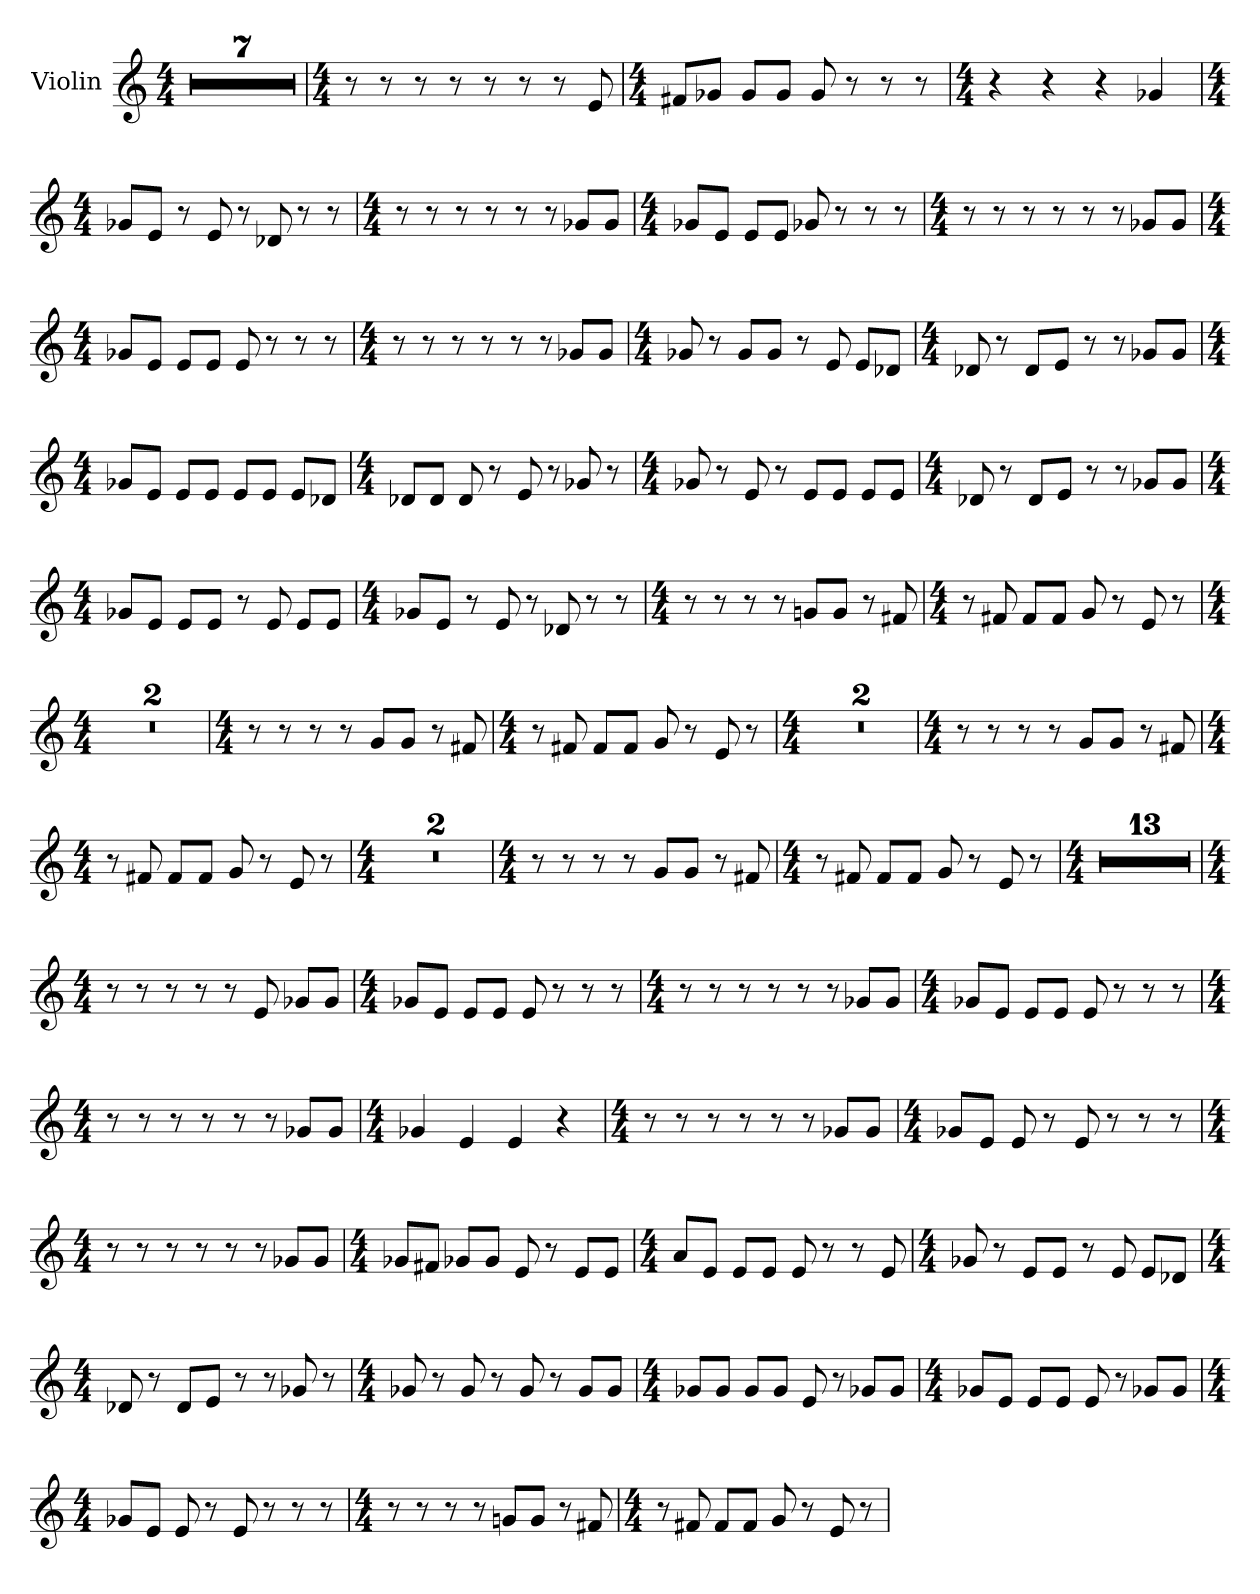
**kern
*part1
*staff1
*I"Violin
*I'Vln
*M4/4
=
1r
=
*M4/4
1r
=
*M4/4
1r
=
*M4/4
1r
=
*M4/4
1r
=
*M4/4
1r
=
*M4/4
1r
=
*M4/4
8r
8r
8r
8r
8r
8r
8r
8e
=
*M4/4
8f#XL
8g-XJ
8g-L
8g-J
8g-
8r
8r
8r
=
*M4/4
4r
4r
4r
4g-X
=
*M4/4
8g-XL
8eJ
8r
8e
8r
8d-X
8r
8r
=
*M4/4
8r
8r
8r
8r
8r
8r
8g-XL
8g-J
=
*M4/4
8g-XL
8eJ
8eL
8eJ
8g-X
8r
8r
8r
=
*M4/4
8r
8r
8r
8r
8r
8r
8g-XL
8g-J
=
*M4/4
8g-XL
8eJ
8eL
8eJ
8e
8r
8r
8r
=
*M4/4
8r
8r
8r
8r
8r
8r
8g-XL
8g-J
=
*M4/4
8g-X
8r
8g-L
8g-J
8r
8e
8eL
8d-XJ
=
*M4/4
8d-X
8r
8d-L
8eJ
8r
8r
8g-XL
8g-J
=
*M4/4
8g-XL
8eJ
8eL
8eJ
8eL
8eJ
8eL
8d-XJ
=
*M4/4
8d-XL
8d-J
8d-
8r
8e
8r
8g-X
8r
=
*M4/4
8g-X
8r
8e
8r
8eL
8eJ
8eL
8eJ
=
*M4/4
8d-X
8r
8d-L
8eJ
8r
8r
8g-XL
8g-J
=
*M4/4
8g-XL
8eJ
8eL
8eJ
8r
8e
8eL
8eJ
=
*M4/4
8g-XL
8eJ
8r
8e
8r
8d-X
8r
8r
=
*M4/4
8r
8r
8r
8r
8gnL
8gJ
8r
8f#X
=
*M4/4
8r
8f#X
8f#L
8f#J
8g
8r
8e
8r
=
*M4/4
1r
=
*M4/4
1r
=
*M4/4
8r
8r
8r
8r
8gL
8gJ
8r
8f#X
=
*M4/4
8r
8f#X
8f#L
8f#J
8g
8r
8e
8r
=
*M4/4
1r
=
*M4/4
1r
=
*M4/4
8r
8r
8r
8r
8gL
8gJ
8r
8f#X
=
*M4/4
8r
8f#X
8f#L
8f#J
8g
8r
8e
8r
=
*M4/4
1r
=
*M4/4
1r
=
*M4/4
8r
8r
8r
8r
8gL
8gJ
8r
8f#X
=
*M4/4
8r
8f#X
8f#L
8f#J
8g
8r
8e
8r
=
*M4/4
1r
=
*M4/4
1r
=
*M4/4
1r
=
*M4/4
1r
=
*M4/4
1r
=
*M4/4
1r
=
*M4/4
1r
=
*M4/4
1r
=
*M4/4
1r
=
*M4/4
1r
=
*M4/4
1r
=
*M4/4
1r
=
*M4/4
1r
=
*M4/4
8r
8r
8r
8r
8r
8e
8g-XL
8g-J
=
*M4/4
8g-XL
8eJ
8eL
8eJ
8e
8r
8r
8r
=
*M4/4
8r
8r
8r
8r
8r
8r
8g-XL
8g-J
=
*M4/4
8g-XL
8eJ
8eL
8eJ
8e
8r
8r
8r
=
*M4/4
8r
8r
8r
8r
8r
8r
8g-XL
8g-J
=
*M4/4
4g-X
4e
4e
4r
=
*M4/4
8r
8r
8r
8r
8r
8r
8g-XL
8g-J
=
*M4/4
8g-XL
8eJ
8e
8r
8e
8r
8r
8r
=
*M4/4
8r
8r
8r
8r
8r
8r
8g-XL
8g-J
=
*M4/4
8g-XL
8f#XJ
8g-XL
8g-J
8e
8r
8eL
8eJ
=
*M4/4
8aL
8eJ
8eL
8eJ
8e
8r
8r
8e
=
*M4/4
8g-X
8r
8eL
8eJ
8r
8e
8eL
8d-XJ
=
*M4/4
8d-X
8r
8d-L
8eJ
8r
8r
8g-X
8r
=
*M4/4
8g-X
8r
8g-
8r
8g-
8r
8g-L
8g-J
=
*M4/4
8g-XL
8g-J
8g-L
8g-J
8e
8r
8g-XL
8g-J
=
*M4/4
8g-XL
8eJ
8eL
8eJ
8e
8r
8g-XL
8g-J
=
*M4/4
8g-XL
8eJ
8e
8r
8e
8r
8r
8r
=
*M4/4
8r
8r
8r
8r
8gnL
8gJ
8r
8f#X
=
*M4/4
8r
8f#X
8f#L
8f#J
8g
8r
8e
8r
=
*-
